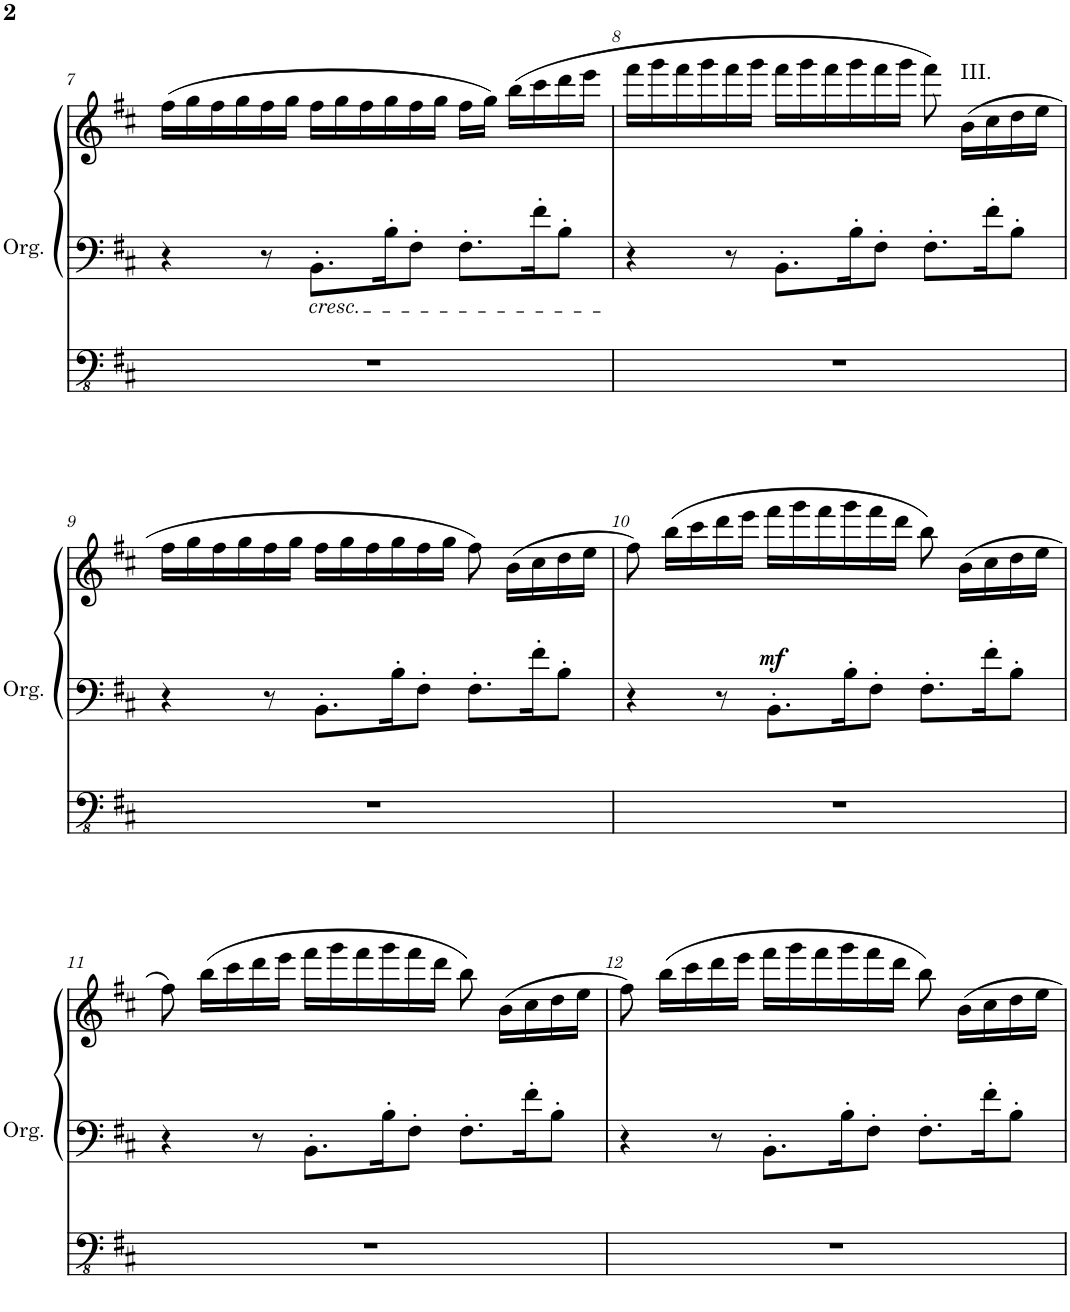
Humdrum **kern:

**kern	**kern	**kern	**dynam
*part1	*part1	*part1	*part1
*staff3	*staff2	*staff1	*staff1/2/3
*I"Orgue à tuyaux	*	*	*
*I'Org.	*	*	*
!!LO:PB:g=z
*clefFv4	*clefF4	*clefG2	*
*k[f#c#]	*k[f#c#]	*k[f#c#]	*
*M9/8	*M9/8	*M9/8	*
=7	=7	=7	=7
8%9r	4r	(16ff#\LL	.
.	.	16gg\	.
.	.	16ff#\	.
.	.	16gg\	.
.	8r	16ff#\	.
.	.	16gg\JJ	.
!	!LO:TX:b:i:t=cresc.	!	!
.	8.BB'\L	16ff#\LL	.
.	.	16gg\	.
.	.	16ff#\	.
.	16B'\K	16gg\	.
.	8F#'\J	16ff#\	.
.	.	16gg\JJ	.
.	8.F#'\L	16ff#\LL	.
.	.	16gg\JJ)	.
.	.	(16bb\LL	.
.	16f#'\K	16ccc#\	.
.	8B'\J	16ddd\	.
.	.	16eee\JJ	.
=8	=8	=8	=8
8%9r	4r	16fff#\LL	.
.	.	16ggg\	.
.	.	16fff#\	.
.	.	16ggg\	.
.	8r	16fff#\	.
.	.	16ggg\JJ	.
.	8.BB'\L	16fff#\LL	.
.	.	16ggg\	.
.	.	16fff#\	.
.	16B'\K	16ggg\	.
.	8F#'\J	16fff#\	.
.	.	16ggg\JJ	.
.	8.F#'\L	8fff#\)	.
!	!	!LO:TX:a:t=III.	!
.	.	(16b\LL	.
.	16f#'\K	16cc#\	.
.	8B'\J	16dd\	.
.	.	16ee\JJ	.
!!LO:LB:g=z
=9	=9	=9	=9
8%9r	4r	16ff#\LL	.
.	.	16gg\	.
.	.	16ff#\	.
.	.	16gg\	.
.	8r	16ff#\	.
.	.	16gg\JJ	.
.	8.BB'\L	16ff#\LL	.
.	.	16gg\	.
.	.	16ff#\	.
.	16B'\K	16gg\	.
.	8F#'\J	16ff#\	.
.	.	16gg\JJ	.
.	8.F#'\L	8ff#\)	.
.	.	(16b\LL	.
.	16f#'\K	16cc#\	.
.	8B'\J	16dd\	.
.	.	16ee\JJ	.
=10	=10	=10	=10
8%9r	4r	8ff#\)	.
.	.	(16bb\LL	.
.	.	16ccc#\	.
.	8r	16ddd\	.
.	.	16eee\JJ	.
!	!	!	!LO:DY:a=2
.	8.BB'\L	16fff#\LL	mf
.	.	16ggg\	.
.	.	16fff#\	.
.	16B'\K	16ggg\	.
.	8F#'\J	16fff#\	.
.	.	16ddd\JJ	.
.	8.F#'\L	8bb\)	.
.	.	(16b\LL	.
.	16f#'\K	16cc#\	.
.	8B'\J	16dd\	.
.	.	16ee\JJ	.
!!LO:LB:g=z
=11	=11	=11	=11
8%9r	4r	8ff#\)	.
.	.	(16bb\LL	.
.	.	16ccc#\	.
.	8r	16ddd\	.
.	.	16eee\JJ	.
.	8.BB'\L	16fff#\LL	.
.	.	16ggg\	.
.	.	16fff#\	.
.	16B'\K	16ggg\	.
.	8F#'\J	16fff#\	.
.	.	16ddd\JJ	.
.	8.F#'\L	8bb\)	.
.	.	(16b\LL	.
.	16f#'\K	16cc#\	.
.	8B'\J	16dd\	.
.	.	16ee\JJ	.
=12	=12	=12	=12
8%9r	4r	8ff#\)	.
.	.	(16bb\LL	.
.	.	16ccc#\	.
.	8r	16ddd\	.
.	.	16eee\JJ	.
.	8.BB'\L	16fff#\LL	.
.	.	16ggg\	.
.	.	16fff#\	.
.	16B'\K	16ggg\	.
.	8F#'\J	16fff#\	.
.	.	16ddd\JJ	.
.	8.F#'\L	8bb\)	.
.	.	16b\LL	.
.	16f#'\K	16cc#\	.
.	8B'\J	16dd\	.
.	.	16ee\JJ	.
=	=	=	=
*-	*-	*-	*-
